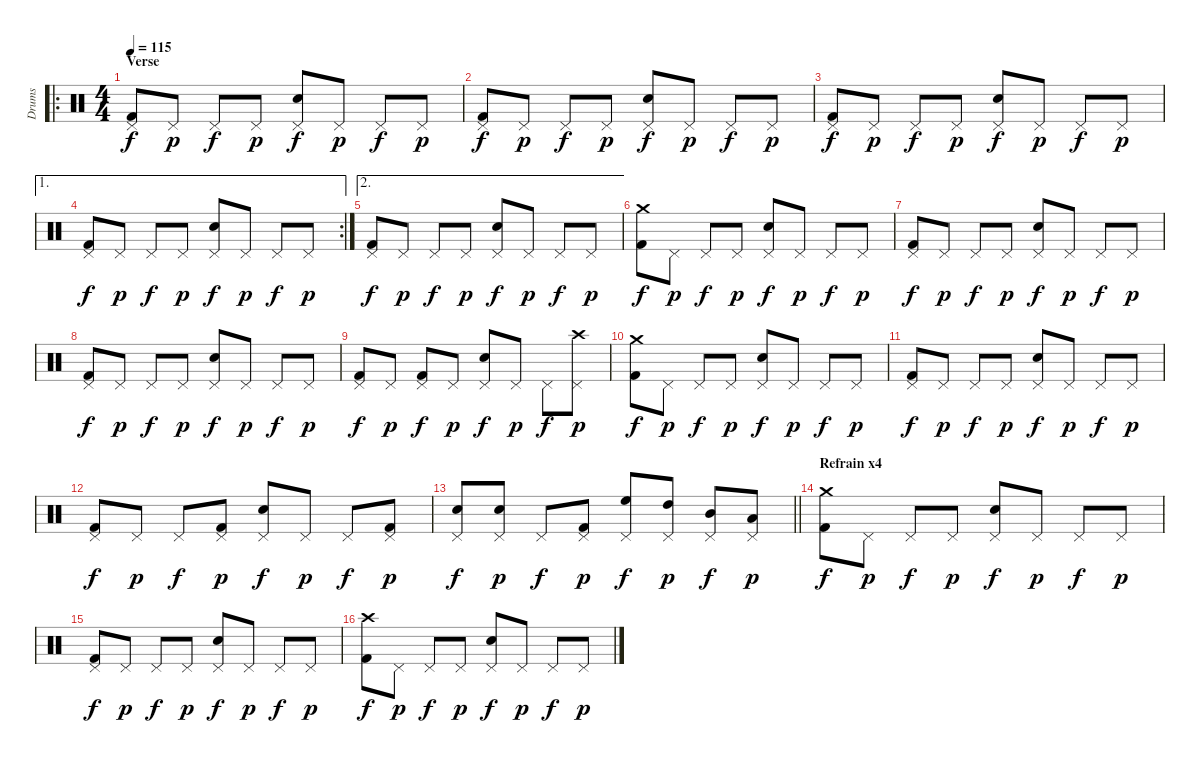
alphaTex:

\track ("Drums" "Drums") {instrument percussion}
\staff {score}
\articulation defaults
\ro
\ts (4 4)
\section ("" "Verse")
\tempo 115
\clef neutral
\ks c
("Kick (hit) 2" "Pedal Hi-Hat (hit)").8{dy f} "Pedal Hi-Hat (hit)".8{dy p} "Pedal Hi-Hat (hit)".8{dy f} "Pedal Hi-Hat (hit)".8{dy p} ("Pedal Hi-Hat (hit)" "Snare (hit) 2").8{dy f} "Pedal Hi-Hat (hit)".8{dy p} "Pedal Hi-Hat (hit)".8{dy f} "Pedal Hi-Hat (hit)".8{dy p} |
("Kick (hit) 2" "Pedal Hi-Hat (hit)").8{dy f} "Pedal Hi-Hat (hit)".8{dy p} "Pedal Hi-Hat (hit)".8{dy f} "Pedal Hi-Hat (hit)".8{dy p} ("Pedal Hi-Hat (hit)" "Snare (hit) 2").8{dy f} "Pedal Hi-Hat (hit)".8{dy p} "Pedal Hi-Hat (hit)".8{dy f} "Pedal Hi-Hat (hit)".8{dy p} |
("Kick (hit) 2" "Pedal Hi-Hat (hit)").8{dy f} "Pedal Hi-Hat (hit)".8{dy p} "Pedal Hi-Hat (hit)".8{dy f} "Pedal Hi-Hat (hit)".8{dy p} ("Pedal Hi-Hat (hit)" "Snare (hit) 2").8{dy f} "Pedal Hi-Hat (hit)".8{dy p} "Pedal Hi-Hat (hit)".8{dy f} "Pedal Hi-Hat (hit)".8{dy p} |
\ae 1
\rc 2
("Kick (hit) 2" "Pedal Hi-Hat (hit)").8{dy f} "Pedal Hi-Hat (hit)".8{dy p} "Pedal Hi-Hat (hit)".8{dy f} "Pedal Hi-Hat (hit)".8{dy p} ("Pedal Hi-Hat (hit)" "Snare (hit) 2").8{dy f} "Pedal Hi-Hat (hit)".8{dy p} "Pedal Hi-Hat (hit)".8{dy f} "Pedal Hi-Hat (hit)".8{dy p} |
\ae 2
("Kick (hit) 2" "Pedal Hi-Hat (hit)").8{dy f} "Pedal Hi-Hat (hit)".8{dy p} "Pedal Hi-Hat (hit)".8{dy f} "Pedal Hi-Hat (hit)".8{dy p} ("Pedal Hi-Hat (hit)" "Snare (hit) 2").8{dy f} "Pedal Hi-Hat (hit)".8{dy p} "Pedal Hi-Hat (hit)".8{dy f} "Pedal Hi-Hat (hit)".8{dy p} |
("Kick (hit) 2" "Crash medium (hit)").8{dy f} "Pedal Hi-Hat (hit)".8{dy p} "Pedal Hi-Hat (hit)".8{dy f} "Pedal Hi-Hat (hit)".8{dy p} ("Pedal Hi-Hat (hit)" "Snare (hit) 2").8{dy f} "Pedal Hi-Hat (hit)".8{dy p} "Pedal Hi-Hat (hit)".8{dy f} "Pedal Hi-Hat (hit)".8{dy p} |
("Kick (hit) 2" "Pedal Hi-Hat (hit)").8{dy f} "Pedal Hi-Hat (hit)".8{dy p} "Pedal Hi-Hat (hit)".8{dy f} "Pedal Hi-Hat (hit)".8{dy p} ("Pedal Hi-Hat (hit)" "Snare (hit) 2").8{dy f} "Pedal Hi-Hat (hit)".8{dy p} "Pedal Hi-Hat (hit)".8{dy f} "Pedal Hi-Hat (hit)".8{dy p} |
("Kick (hit) 2" "Pedal Hi-Hat (hit)").8{dy f} "Pedal Hi-Hat (hit)".8{dy p} "Pedal Hi-Hat (hit)".8{dy f} "Pedal Hi-Hat (hit)".8{dy p} ("Pedal Hi-Hat (hit)" "Snare (hit) 2").8{dy f} "Pedal Hi-Hat (hit)".8{dy p} "Pedal Hi-Hat (hit)".8{dy f} "Pedal Hi-Hat (hit)".8{dy p} |
("Kick (hit) 2" "Pedal Hi-Hat (hit)").8{dy f} "Pedal Hi-Hat (hit)".8{dy p} ("Kick (hit) 2" "Pedal Hi-Hat (hit)").8{dy f} "Pedal Hi-Hat (hit)".8{dy p} ("Pedal Hi-Hat (hit)" "Snare (hit) 2").8{dy f} "Pedal Hi-Hat (hit)".8{dy p} "Pedal Hi-Hat (hit)".8{dy f} ("Crash high (hit)" "Pedal Hi-Hat (hit)").8{dy p} |
("Kick (hit) 2" "Crash medium (hit)").8{dy f} "Pedal Hi-Hat (hit)".8{dy p} "Pedal Hi-Hat (hit)".8{dy f} "Pedal Hi-Hat (hit)".8{dy p} ("Pedal Hi-Hat (hit)" "Snare (hit) 2").8{dy f} "Pedal Hi-Hat (hit)".8{dy p} "Pedal Hi-Hat (hit)".8{dy f} "Pedal Hi-Hat (hit)".8{dy p} |
("Kick (hit) 2" "Pedal Hi-Hat (hit)").8{dy f} "Pedal Hi-Hat (hit)".8{dy p} "Pedal Hi-Hat (hit)".8{dy f} "Pedal Hi-Hat (hit)".8{dy p} ("Pedal Hi-Hat (hit)" "Snare (hit) 2").8{dy f} "Pedal Hi-Hat (hit)".8{dy p} "Pedal Hi-Hat (hit)".8{dy f} "Pedal Hi-Hat (hit)".8{dy p} |
("Kick (hit) 2" "Pedal Hi-Hat (hit)").8{dy f} "Pedal Hi-Hat (hit)".8{dy p} "Pedal Hi-Hat (hit)".8{dy f} ("Kick (hit) 2" "Pedal Hi-Hat (hit)").8{dy p} ("Pedal Hi-Hat (hit)" "Snare (hit) 2").8{dy f} "Pedal Hi-Hat (hit)".8{dy p} "Pedal Hi-Hat (hit)".8{dy f} ("Kick (hit) 2" "Pedal Hi-Hat (hit)").8{dy p} |
\barLineRight lightlight
("Pedal Hi-Hat (hit)" "Snare (hit) 2").8{dy f} ("Pedal Hi-Hat (hit)" "Snare (hit) 2").8{dy p} "Pedal Hi-Hat (hit)".8{dy f} ("Kick (hit) 2" "Pedal Hi-Hat (hit)").8{dy p} ("High Floor Tom (hit)" "Pedal Hi-Hat (hit)").8{dy f} ("High Tom (hit)" "Pedal Hi-Hat (hit)").8{dy p} ("Mid Tom (hit)" "Pedal Hi-Hat (hit)").8{dy f} ("Low Tom (hit)" "Pedal Hi-Hat (hit)").8{dy p} |
\section ("" "Refrain x4")
("Kick (hit) 2" "Crash medium (hit)").8{dy f} "Pedal Hi-Hat (hit)".8{dy p} "Pedal Hi-Hat (hit)".8{dy f} "Pedal Hi-Hat (hit)".8{dy p} ("Pedal Hi-Hat (hit)" "Snare (hit) 2").8{dy f} "Pedal Hi-Hat (hit)".8{dy p} "Pedal Hi-Hat (hit)".8{dy f} "Pedal Hi-Hat (hit)".8{dy p} |
("Kick (hit) 2" "Pedal Hi-Hat (hit)").8{dy f} "Pedal Hi-Hat (hit)".8{dy p} "Pedal Hi-Hat (hit)".8{dy f} "Pedal Hi-Hat (hit)".8{dy p} ("Pedal Hi-Hat (hit)" "Snare (hit) 2").8{dy f} "Pedal Hi-Hat (hit)".8{dy p} "Pedal Hi-Hat (hit)".8{dy f} "Pedal Hi-Hat (hit)".8{dy p} |
("Kick (hit) 2" "Crash high (hit)").8{dy f} "Pedal Hi-Hat (hit)".8{dy p} "Pedal Hi-Hat (hit)".8{dy f} "Pedal Hi-Hat (hit)".8{dy p} ("Pedal Hi-Hat (hit)" "Snare (hit) 2").8{dy f} "Pedal Hi-Hat (hit)".8{dy p} "Pedal Hi-Hat (hit)".8{dy f} "Pedal Hi-Hat (hit)".8{dy p}
